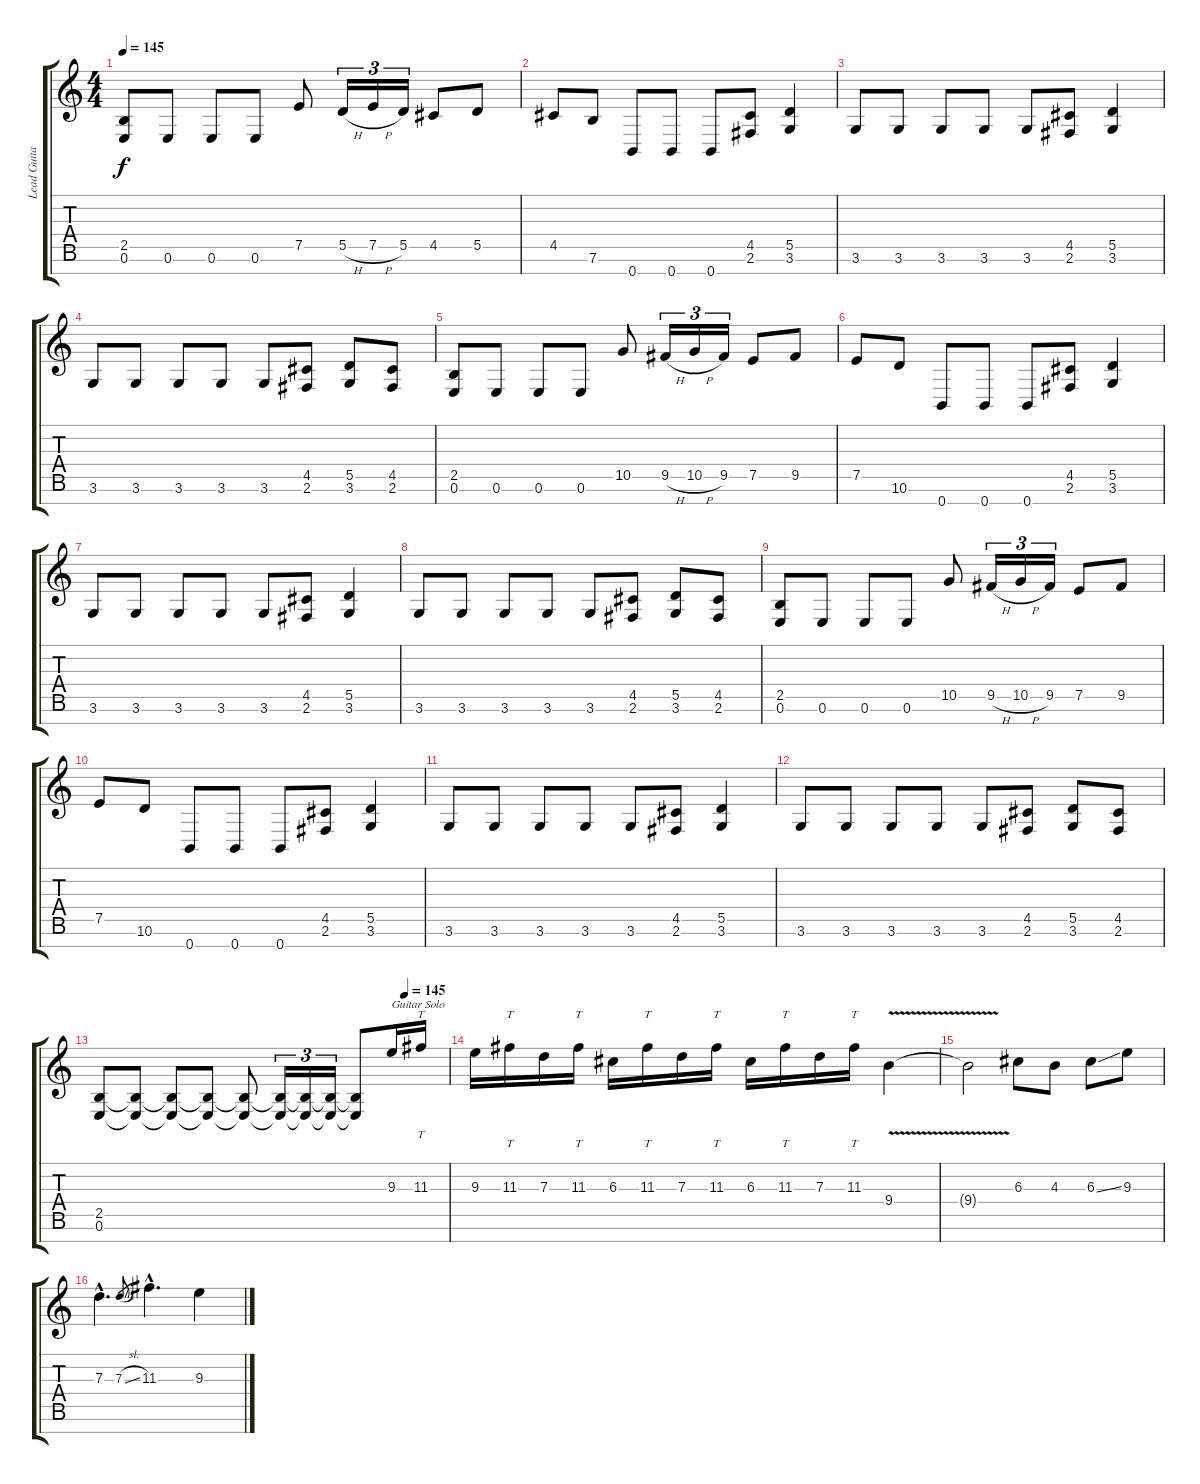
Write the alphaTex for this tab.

\track ("Lead Guitar (2nd Clean Guitar)" "Lead Guita") {instrument distortionguitar}
\staff {score tabs}
\tuning (E4 B3 G3 D3 A2 E2 B1) {hide}
\ts (4 4)
\tempo 145
\clef g2
\ks c
(2.5 0.6).8{dy f} 0.6.8 0.6.8 0.6.8 7.5.8 5.5{h}.16{tu (3 2)} 7.5{h}.16{tu (3 2)} 5.5.16{tu (3 2)} 4.5.8 5.5.8 |
4.5.8 7.6.8 0.7.8 0.7.8 0.7.8 (4.5 2.6).8 (5.5 3.6).4 |
3.6.8 3.6.8 3.6.8 3.6.8 3.6.8 (4.5 2.6).8 (5.5 3.6).4 |
3.6.8 3.6.8 3.6.8 3.6.8 3.6.8 (4.5 2.6).8 (5.5 3.6).8 (4.5 2.6).8 |
(2.5 0.6).8 0.6.8 0.6.8 0.6.8 10.5.8 9.5{h}.16{tu (3 2)} 10.5{h}.16{tu (3 2)} 9.5.16{tu (3 2)} 7.5.8 9.5.8 |
7.5.8 10.6.8 0.7.8 0.7.8 0.7.8 (4.5 2.6).8 (5.5 3.6).4 |
3.6.8 3.6.8 3.6.8 3.6.8 3.6.8 (4.5 2.6).8 (5.5 3.6).4 |
3.6.8 3.6.8 3.6.8 3.6.8 3.6.8 (4.5 2.6).8 (5.5 3.6).8 (4.5 2.6).8 |
(2.5 0.6).8 0.6.8 0.6.8 0.6.8 10.5.8 9.5{h}.16{tu (3 2)} 10.5{h}.16{tu (3 2)} 9.5.16{tu (3 2)} 7.5.8 9.5.8 |
7.5.8 10.6.8 0.7.8 0.7.8 0.7.8 (4.5 2.6).8 (5.5 3.6).4 |
3.6.8 3.6.8 3.6.8 3.6.8 3.6.8 (4.5 2.6).8 (5.5 3.6).4 |
3.6.8 3.6.8 3.6.8 3.6.8 3.6.8 (4.5 2.6).8 (5.5 3.6).8 (4.5 2.6).8 |
\tempo (145 0.875)
(2.5 0.6).8 (2.5{t} 0.6{t}).8 (2.5{t} 0.6{t}).8 (2.5{t} 0.6{t}).8 (2.5{t} 0.6{t}).8 (2.5{t} 0.6{t}).16{tu (3 2)} (2.5{t} 0.6{t}).16{tu (3 2)} (2.5{t} 0.6{t}).16{tu (3 2)} (2.5{t} 0.6{t}).8 9.3.16{txt "Guitar Solo" instrument overdrivenguitar} 11.3.16{tt} |
9.3.16 11.3.16{tt} 7.3.16 11.3.16{tt} 6.3.16 11.3.16{tt} 7.3.16 11.3.16{tt} 6.3.16 11.3.16{tt} 7.3.16 11.3.16{tt} 9.4{v}.4 |
9.4{t}.2 6.3.8 4.3.8 6.3{ss}.8 9.3.8 |
7.3{hac}.4{d} 7.3{sl}.8{gr} 11.3{hac}.4{d} 9.3.4
